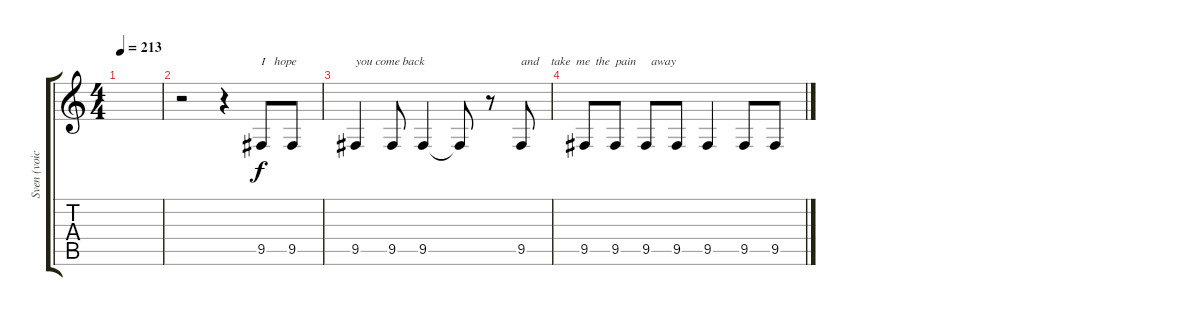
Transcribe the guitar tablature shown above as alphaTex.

\track ("Sven (voice)" "Sven (voic") {instrument drawbarorgan}
\staff {score tabs}
\tuning (E4 B3 G3 D3 A2 E2) {hide}
\ts (4 4)
\tempo 213
\clef g2
\ks c
|
r.2 r.4 9.5.8{txt "I   hope"} 9.5.8 |
9.5.4{txt "you come back"} 9.5.8 9.5.4 9.5{t}.8 r.8 9.5.8{txt "and    take  me  the  pain     away"} |
9.5.8 9.5.8 9.5.8 9.5.8 9.5.4 9.5.8 9.5.8
